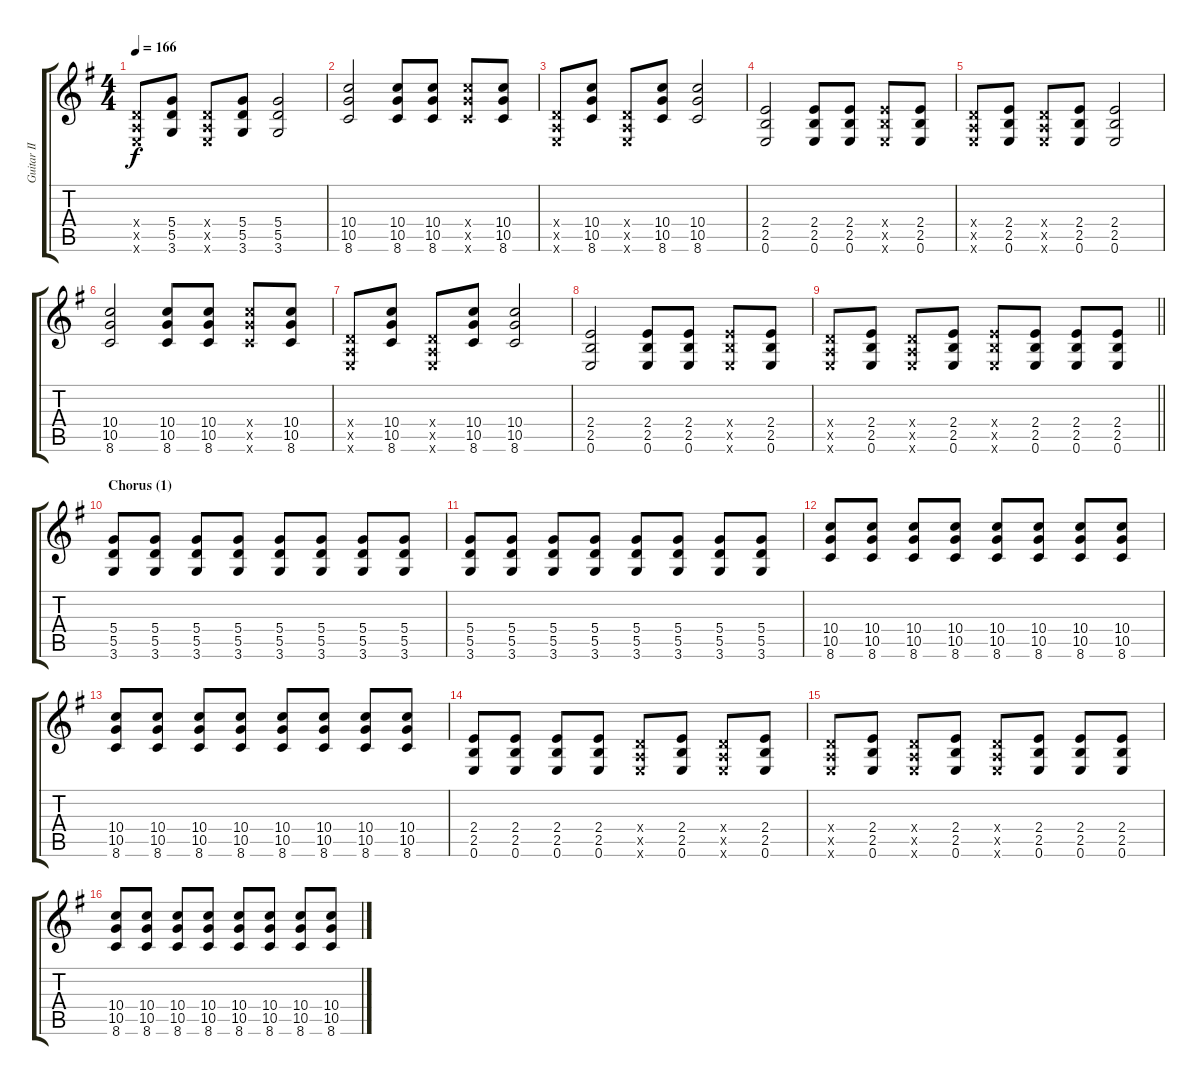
\track ("Guitar II (Aiji)" "Guitar II ") {instrument distortionguitar}
\staff {score tabs}
\tuning (E4 B3 G3 D3 A2 E2) {hide}
\ts (4 4)
\tempo 166
\clef g2
\ks g
(0.4{x} 0.5{x} 0.6{x}).8{dy f} (5.4 5.5 3.6).8 (0.4{x} 0.5{x} 0.6{x}).8 (5.4 5.5 3.6).8 (5.4 5.5 3.6).2 |
(10.4 10.5 8.6).2 (10.4 10.5 8.6).8 (10.4 10.5 8.6).8 (10.4{x} 10.5{x} 8.6{x}).8 (10.4 10.5 8.6).8 |
(0.4{x} 0.5{x} 0.6{x}).8 (10.4 10.5 8.6).8 (0.4{x} 0.5{x} 0.6{x}).8 (10.4 10.5 8.6).8 (10.4 10.5 8.6).2 |
(2.4 2.5 0.6).2 (2.4 2.5 0.6).8 (2.4 2.5 0.6).8 (2.4{x} 2.5{x} 0.6{x}).8 (2.4 2.5 0.6).8 |
(0.4{x} 0.5{x} 0.6{x}).8 (2.4 2.5 0.6).8 (0.4{x} 0.5{x} 0.6{x}).8 (2.4 2.5 0.6).8 (2.4 2.5 0.6).2 |
(10.4 10.5 8.6).2 (10.4 10.5 8.6).8 (10.4 10.5 8.6).8 (10.4{x} 10.5{x} 8.6{x}).8 (10.4 10.5 8.6).8 |
(0.4{x} 0.5{x} 0.6{x}).8 (10.4 10.5 8.6).8 (0.4{x} 0.5{x} 0.6{x}).8 (10.4 10.5 8.6).8 (10.4 10.5 8.6).2 |
(2.4 2.5 0.6).2 (2.4 2.5 0.6).8 (2.4 2.5 0.6).8 (2.4{x} 2.5{x} 0.6{x}).8 (2.4 2.5 0.6).8 |
\barLineRight lightlight
(0.4{x} 0.5{x} 0.6{x}).8 (2.4 2.5 0.6).8 (0.4{x} 0.5{x} 0.6{x}).8 (2.4 2.5 0.6).8 (2.4{x} 2.5{x} 0.6{x}).8 (2.4 2.5 0.6).8 (2.4 2.5 0.6).8 (2.4 2.5 0.6).8 |
\section ("" "Chorus (1)")
(5.4 5.5 3.6).8 (5.4 5.5 3.6).8 (5.4 5.5 3.6).8 (5.4 5.5 3.6).8 (5.4 5.5 3.6).8 (5.4 5.5 3.6).8 (5.4 5.5 3.6).8 (5.4 5.5 3.6).8 |
(5.4 5.5 3.6).8 (5.4 5.5 3.6).8 (5.4 5.5 3.6).8 (5.4 5.5 3.6).8 (5.4 5.5 3.6).8 (5.4 5.5 3.6).8 (5.4 5.5 3.6).8 (5.4 5.5 3.6).8 |
(10.4 10.5 8.6).8 (10.4 10.5 8.6).8 (10.4 10.5 8.6).8 (10.4 10.5 8.6).8 (10.4 10.5 8.6).8 (10.4 10.5 8.6).8 (10.4 10.5 8.6).8 (10.4 10.5 8.6).8 |
(10.4 10.5 8.6).8 (10.4 10.5 8.6).8 (10.4 10.5 8.6).8 (10.4 10.5 8.6).8 (10.4 10.5 8.6).8 (10.4 10.5 8.6).8 (10.4 10.5 8.6).8 (10.4 10.5 8.6).8 |
(2.4 2.5 0.6).8 (2.4 2.5 0.6).8 (2.4 2.5 0.6).8 (2.4 2.5 0.6).8 (0.4{x} 0.5{x} 0.6{x}).8 (2.4 2.5 0.6).8 (0.4{x} 0.5{x} 0.6{x}).8 (2.4 2.5 0.6).8 |
(0.4{x} 0.5{x} 0.6{x}).8 (2.4 2.5 0.6).8 (0.4{x} 0.5{x} 0.6{x}).8 (2.4 2.5 0.6).8 (0.4{x} 0.5{x} 0.6{x}).8 (2.4 2.5 0.6).8 (2.4 2.5 0.6).8 (2.4 2.5 0.6).8 |
(10.4 10.5 8.6).8 (10.4 10.5 8.6).8 (10.4 10.5 8.6).8 (10.4 10.5 8.6).8 (10.4 10.5 8.6).8 (10.4 10.5 8.6).8 (10.4 10.5 8.6).8 (10.4 10.5 8.6).8
